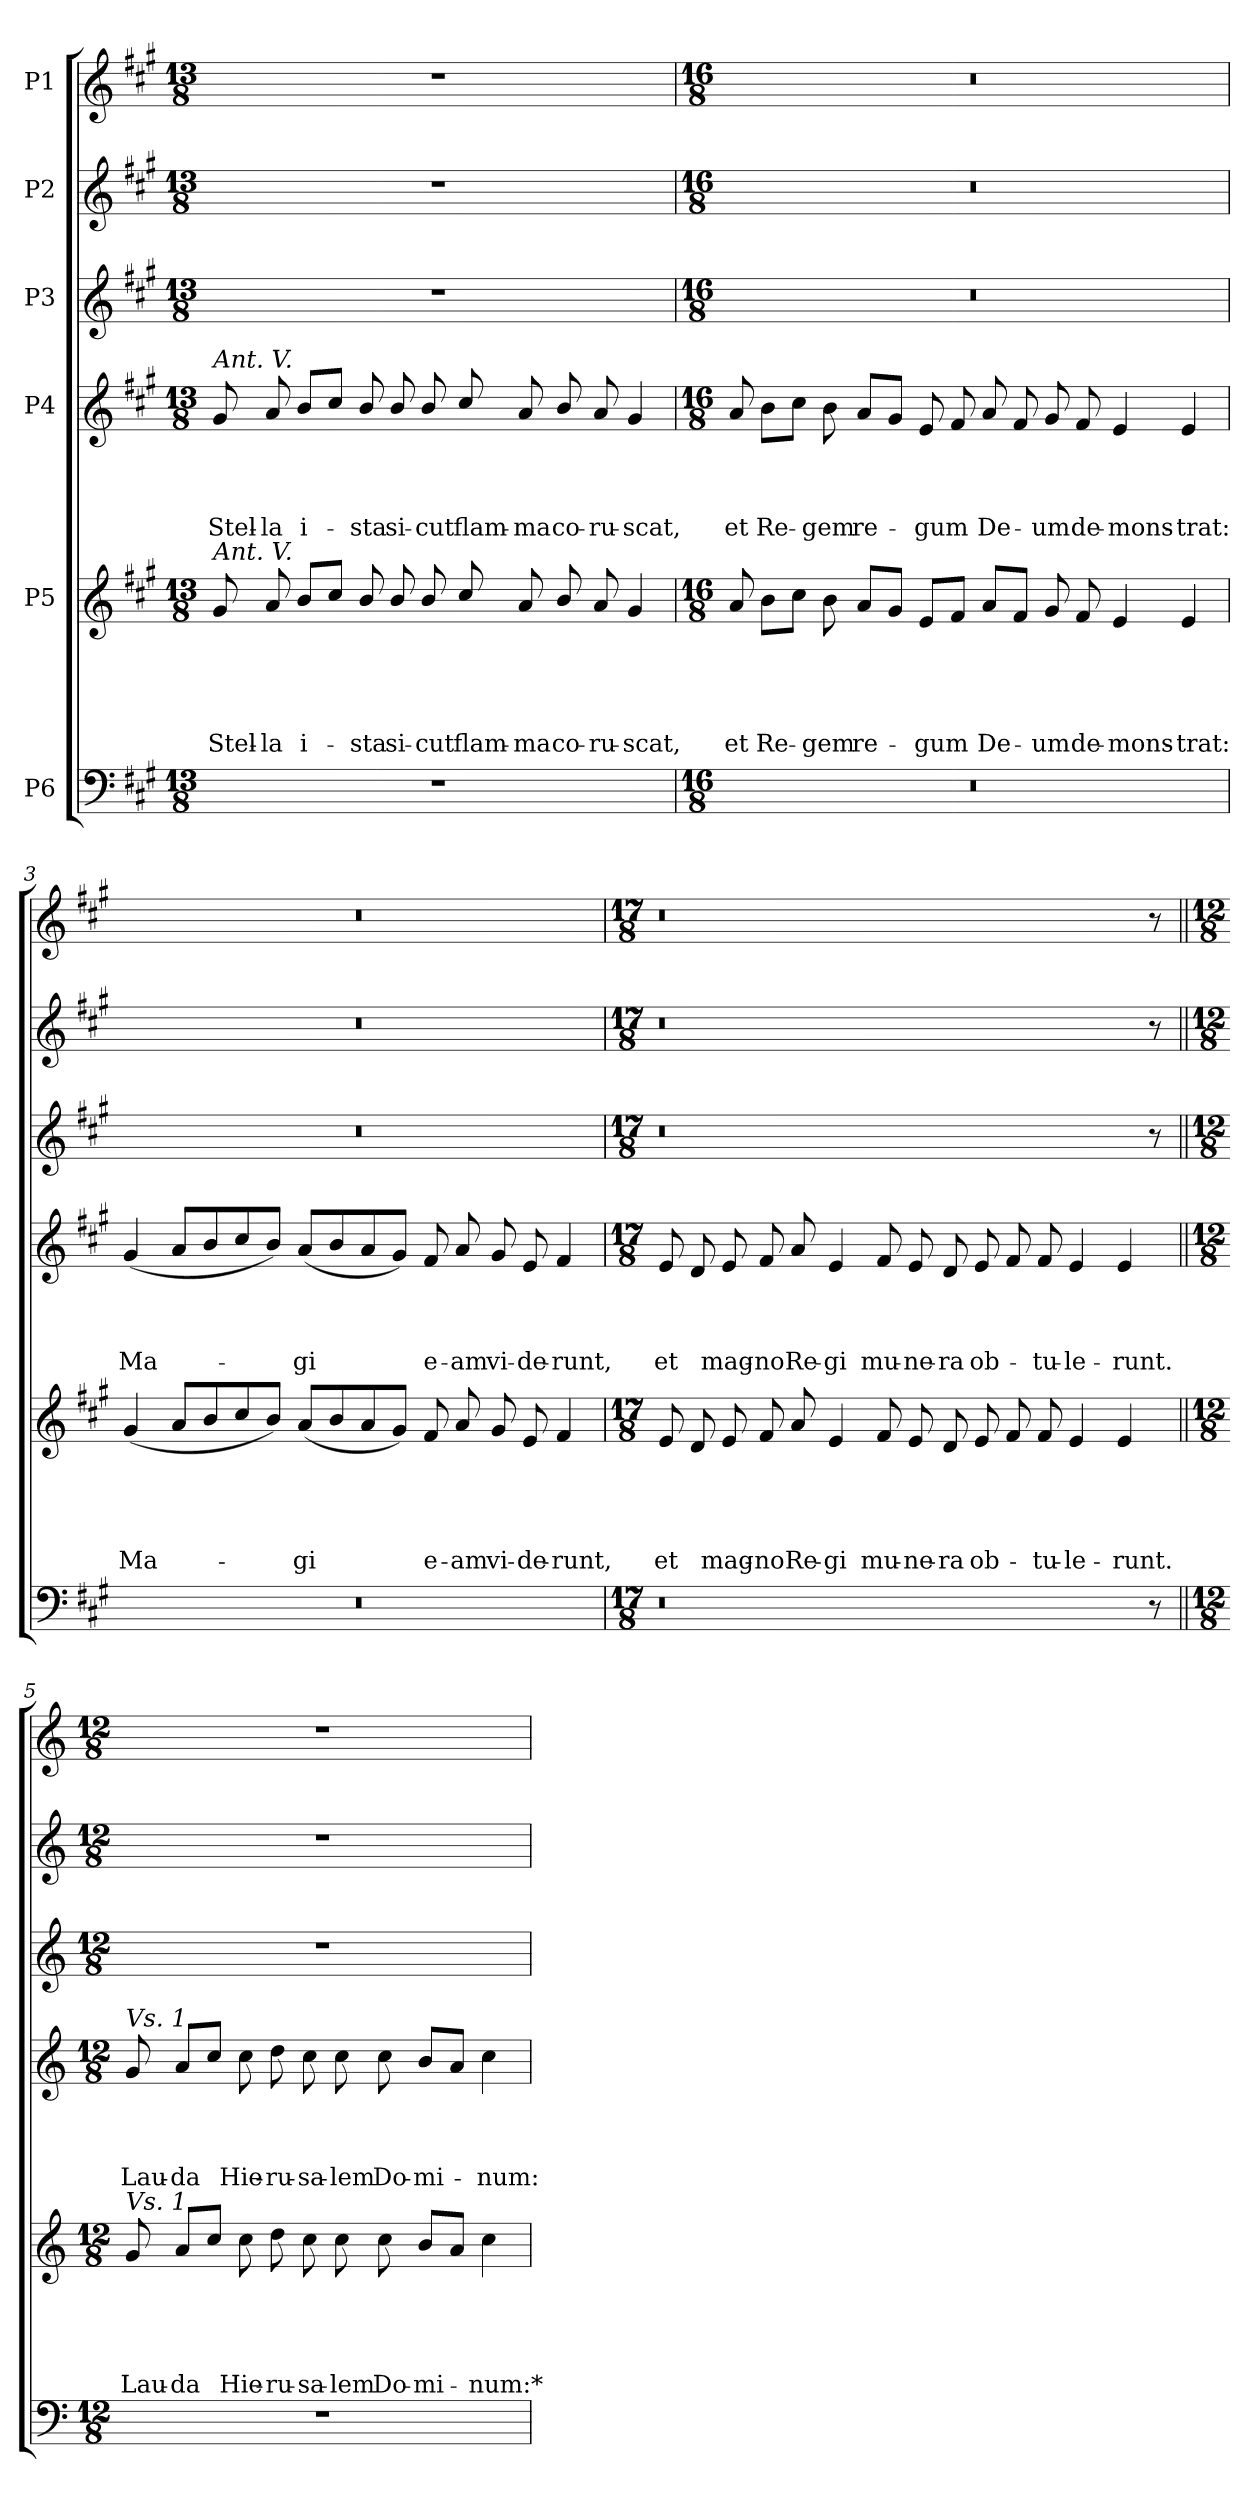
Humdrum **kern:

**kern	**kern	**text	**text	**text	**text	**text	**kern	**text	**text	**text	**text	**kern	**kern	**kern
*part6	*part5	*part5	*part5	*part5	*part5	*part5	*part4	*part4	*part4	*part4	*part4	*part3	*part2	*part1
*staff6	*staff5	*staff5	*staff5	*staff5	*staff5	*staff5	*staff4	*staff4	*staff4	*staff4	*staff4	*staff3	*staff2	*staff1
*I"P6	*I"P5	*	*	*	*	*	*I"P4	*	*	*	*	*I"P3	*I"P2	*I"P1
*clefF4	*clefG2	*	*	*	*	*	*clefG2	*	*	*	*	*clefG2	*clefG2	*clefG2
*	*ITrd7c12	*	*	*	*	*	*ITrd7c12	*	*	*	*	*	*	*
*k[f#c#g#]	*k[f#c#g#]	*	*	*	*	*	*k[f#c#g#]	*	*	*	*	*k[f#c#g#]	*k[f#c#g#]	*k[f#c#g#]
*A:	*A:	*	*	*	*	*	*A:	*	*	*	*	*A:	*A:	*A:
*M13/8	*M13/8	*	*	*	*	*	*M13/8	*	*	*	*	*M13/8	*M13/8	*M13/8
=1	=1	=1	=1	=1	=1	=1	=1	=1	=1	=1	=1	=1	=1	=1
!	!	!	!	!	!	!	!LO:TX:a:i:t=Ant. V.	!	!	!	!	!	!	!
!	!LO:TX:a:i:t=Ant. V.	!	!	!	!	!	!	!	!	!	!	!	!	!
!LO:N:vis=1	!	!	!	!	!	!LO:LY:b	!	!	!	!	!LO:LY:b	!LO:N:vis=1	!LO:N:vis=1	!LO:N:vis=1
8%13r	8G#/	.	.	.	.	Stel-	8G#/	.	.	.	Stel-	8%13r	8%13r	8%13r
!	!	!	!	!	!	!LO:LY:b	!	!	!	!	!LO:LY:b	!	!	!
.	8A/	.	.	.	.	-la	8A/	.	.	.	-la	.	.	.
!	!	!	!	!	!	!LO:LY:b	!	!	!	!	!LO:LY:b	!	!	!
.	8B/L	.	.	.	.	i-	8B/L	.	.	.	i-	.	.	.
.	8c#/J	.	.	.	.	.	8c#/J	.	.	.	.	.	.	.
!	!	!	!	!	!	!LO:LY:b	!	!	!	!	!LO:LY:b	!	!	!
.	8B/	.	.	.	.	-sta	8B/	.	.	.	-sta	.	.	.
!	!	!	!	!	!	!LO:LY:b	!	!	!	!	!LO:LY:b	!	!	!
.	8B/	.	.	.	.	si-	8B/	.	.	.	si-	.	.	.
!	!	!	!	!	!	!LO:LY:b	!	!	!	!	!LO:LY:b	!	!	!
.	8B/	.	.	.	.	-cut	8B/	.	.	.	-cut	.	.	.
!	!	!	!	!	!	!LO:LY:b	!	!	!	!	!LO:LY:b	!	!	!
.	8c#/	.	.	.	.	flam-	8c#/	.	.	.	flam-	.	.	.
!	!	!	!	!	!	!LO:LY:b	!	!	!	!	!LO:LY:b	!	!	!
.	8A/	.	.	.	.	-ma	8A/	.	.	.	-ma	.	.	.
!	!	!	!	!	!	!LO:LY:b	!	!	!	!	!LO:LY:b	!	!	!
.	8B/	.	.	.	.	co-	8B/	.	.	.	co-	.	.	.
!	!	!	!	!	!	!LO:LY:b	!	!	!	!	!LO:LY:b	!	!	!
.	8A/	.	.	.	.	-ru-	8A/	.	.	.	-ru-	.	.	.
!	!	!	!	!	!	!LO:LY:b	!	!	!	!	!LO:LY:b	!	!	!
.	4G#/	.	.	.	.	-scat,	4G#/	.	.	.	-scat,	.	.	.
=2	=2	=2	=2	=2	=2	=2	=2	=2	=2	=2	=2	=2	=2	=2
*M16/8	*M16/8	*	*	*	*	*	*M16/8	*	*	*	*	*M16/8	*M16/8	*M16/8
!LO:N:vis=1	!	!	!	!	!	!LO:LY:b	!	!	!	!	!LO:LY:b	!LO:N:vis=1	!LO:N:vis=1	!LO:N:vis=1
0r	8A/	.	.	.	.	et	8A/	.	.	.	et	0r	0r	0r
!	!	!	!	!	!	!LO:LY:b	!	!	!	!	!LO:LY:b	!	!	!
.	8B\L	.	.	.	.	Re-	8B\L	.	.	.	Re-	.	.	.
.	8c#\J	.	.	.	.	.	8c#\J	.	.	.	.	.	.	.
!	!	!	!	!	!	!LO:LY:b	!	!	!	!	!LO:LY:b	!	!	!
.	8B\	.	.	.	.	-gem	8B\	.	.	.	-gem	.	.	.
!	!	!	!	!	!	!LO:LY:b	!	!	!	!	!LO:LY:b	!	!	!
.	8A/L	.	.	.	.	re-	8A/L	.	.	.	re-	.	.	.
.	8G#/J	.	.	.	.	.	8G#/J	.	.	.	.	.	.	.
!	!	!	!	!	!	!LO:LY:b	!	!	!	!	!LO:LY:b	!	!	!
.	8E/L	.	.	.	.	-gum	8E/	.	.	.	-gum	.	.	.
.	8F#/J	.	.	.	.	.	8F#/	.	.	.	.	.	.	.
!	!	!	!	!	!	!LO:LY:b	!	!	!	!	!LO:LY:b	!	!	!
.	8A/L	.	.	.	.	De-	8A/	.	.	.	De-	.	.	.
.	8F#/J	.	.	.	.	.	8F#/	.	.	.	.	.	.	.
!	!	!	!	!	!	!LO:LY:b	!	!	!	!	!LO:LY:b	!	!	!
.	8G#/	.	.	.	.	-um	8G#/	.	.	.	-um	.	.	.
!	!	!	!	!	!	!LO:LY:b	!	!	!	!	!LO:LY:b	!	!	!
.	8F#/	.	.	.	.	de-	8F#/	.	.	.	de-	.	.	.
!	!	!	!	!	!	!LO:LY:b	!	!	!	!	!LO:LY:b	!	!	!
.	4E/	.	.	.	.	-mons-	4E/	.	.	.	-mons-	.	.	.
!	!	!	!	!	!	!LO:LY:b	!	!	!	!	!LO:LY:b	!	!	!
.	4E/	.	.	.	.	-trat:	4E/	.	.	.	-trat:	.	.	.
!!LO:LB:g=z
=3	=3	=3	=3	=3	=3	=3	=3	=3	=3	=3	=3	=3	=3	=3
!LO:N:vis=1	!	!	!	!	!	!LO:LY:b	!	!	!	!	!LO:LY:b	!LO:N:vis=1	!LO:N:vis=1	!LO:N:vis=1
0r	(<4G#/	.	.	.	.	Ma-	(<4G#/	.	.	.	Ma-	0r	0r	0r
.	8A/L	.	.	.	.	.	8A/L	.	.	.	.	.	.	.
.	8B/	.	.	.	.	.	8B/	.	.	.	.	.	.	.
.	8c#/	.	.	.	.	.	8c#/	.	.	.	.	.	.	.
.	8B/J)	.	.	.	.	.	8B/J)	.	.	.	.	.	.	.
!	!	!	!	!	!	!LO:LY:b	!	!	!	!	!LO:LY:b	!	!	!
.	(<8A/L	.	.	.	.	-gi	(<8A/L	.	.	.	-gi	.	.	.
.	8B/	.	.	.	.	.	8B/	.	.	.	.	.	.	.
.	8A/	.	.	.	.	.	8A/	.	.	.	.	.	.	.
.	8G#/J)	.	.	.	.	.	8G#/J)	.	.	.	.	.	.	.
!	!	!	!	!	!	!LO:LY:b	!	!	!	!	!LO:LY:b	!	!	!
.	8F#/	.	.	.	.	e-	8F#/	.	.	.	e-	.	.	.
!	!	!	!	!	!	!LO:LY:b	!	!	!	!	!LO:LY:b	!	!	!
.	8A/	.	.	.	.	-am	8A/	.	.	.	-am	.	.	.
!	!	!	!	!	!	!LO:LY:b	!	!	!	!	!LO:LY:b	!	!	!
.	8G#/	.	.	.	.	vi-	8G#/	.	.	.	vi-	.	.	.
!	!	!	!	!	!	!LO:LY:b	!	!	!	!	!LO:LY:b	!	!	!
.	8E/	.	.	.	.	-de-	8E/	.	.	.	-de-	.	.	.
!	!	!	!	!	!	!LO:LY:b	!	!	!	!	!LO:LY:b	!	!	!
.	4F#/	.	.	.	.	-runt,	4F#/	.	.	.	-runt,	.	.	.
=4	=4	=4	=4	=4	=4	=4	=4	=4	=4	=4	=4	=4	=4	=4
*M17/8	*M17/8	*	*	*	*	*	*M17/8	*	*	*	*	*M17/8	*M17/8	*M17/8
!	!	!	!	!	!	!LO:LY:b	!	!	!	!	!LO:LY:b	!	!	!
0r	8E/	.	.	.	.	et	8E/	.	.	.	et	0r	0r	0r
.	8D/	.	.	.	.	.	8D/	.	.	.	.	.	.	.
!	!	!	!	!	!	!LO:LY:b	!	!	!	!	!LO:LY:b	!	!	!
.	8E/	.	.	.	.	mag-	8E/	.	.	.	mag-	.	.	.
!	!	!	!	!	!	!LO:LY:b	!	!	!	!	!LO:LY:b	!	!	!
.	8F#/	.	.	.	.	-no	8F#/	.	.	.	-no	.	.	.
!	!	!	!	!	!	!LO:LY:b	!	!	!	!	!LO:LY:b	!	!	!
.	8A/	.	.	.	.	Re-	8A/	.	.	.	Re-	.	.	.
!	!	!	!	!	!	!LO:LY:b	!	!	!	!	!LO:LY:b	!	!	!
.	4E/	.	.	.	.	-gi	4E/	.	.	.	-gi	.	.	.
!	!	!	!	!	!	!LO:LY:b	!	!	!	!	!LO:LY:b	!	!	!
.	8F#/	.	.	.	.	mu-	8F#/	.	.	.	mu-	.	.	.
!	!	!	!	!	!	!LO:LY:b	!	!	!	!	!LO:LY:b	!	!	!
.	8E/	.	.	.	.	-ne-	8E/	.	.	.	-ne-	.	.	.
!	!	!	!	!	!	!LO:LY:b	!	!	!	!	!LO:LY:b	!	!	!
.	8D/	.	.	.	.	-ra	8D/	.	.	.	-ra	.	.	.
!	!	!	!	!	!	!LO:LY:b	!	!	!	!	!LO:LY:b	!	!	!
.	8E/	.	.	.	.	ob-	8E/	.	.	.	ob-	.	.	.
.	8F#/	.	.	.	.	.	8F#/	.	.	.	.	.	.	.
!	!	!	!	!	!	!LO:LY:b	!	!	!	!	!LO:LY:b	!	!	!
.	8F#/	.	.	.	.	-tu-	8F#/	.	.	.	-tu-	.	.	.
!	!	!	!	!	!	!LO:LY:b	!	!	!	!	!LO:LY:b	!	!	!
.	4E/	.	.	.	.	-le-	4E/	.	.	.	-le-	.	.	.
!	!	!	!	!	!	!LO:LY:b	!	!	!	!	!LO:LY:b	!	!	!
.	4E/	.	.	.	.	-runt.	4E/	.	.	.	-runt.	.	.	.
8r	.	.	.	.	.	.	.	.	.	.	.	8r	8r	8r
!!LO:PB:g=z
=5||	=5||	=5||	=5||	=5||	=5||	=5||	=5||	=5||	=5||	=5||	=5||	=5||	=5||	=5||
*k[]	*k[]	*	*	*	*	*	*k[]	*	*	*	*	*k[]	*k[]	*k[]
*C:	*C:	*	*	*	*	*	*C:	*	*	*	*	*C:	*C:	*C:
*M12/8	*M12/8	*	*	*	*	*	*M12/8	*	*	*	*	*M12/8	*M12/8	*M12/8
!	!	!	!	!	!	!	!LO:TX:a:i:t=Vs. 1.	!	!	!	!	!	!	!
!	!LO:TX:a:i:t=Vs. 1.	!	!	!	!	!	!	!	!	!	!	!	!	!
!	!	!	!	!	!	!LO:LY:b	!	!	!	!	!LO:LY:b	!	!	!
1.r	8G/	.	.	.	.	Lau-	8G/	.	.	.	Lau-	1.r	1.r	1.r
!	!	!	!	!	!	!LO:LY:b	!	!	!	!	!LO:LY:b	!	!	!
.	8A/L	.	.	.	.	-da	8A/L	.	.	.	-da	.	.	.
.	8c/J	.	.	.	.	.	8c/J	.	.	.	.	.	.	.
!	!	!	!	!	!	!LO:LY:b	!	!	!	!	!LO:LY:b	!	!	!
.	8c\	.	.	.	.	Hie-	8c\	.	.	.	Hie-	.	.	.
!	!	!	!	!	!	!LO:LY:b	!	!	!	!	!LO:LY:b	!	!	!
.	8d\	.	.	.	.	-ru-	8d\	.	.	.	-ru-	.	.	.
!	!	!	!	!	!	!LO:LY:b	!	!	!	!	!LO:LY:b	!	!	!
.	8c\	.	.	.	.	-sa-	8c\	.	.	.	-sa-	.	.	.
!	!	!	!	!	!	!LO:LY:b	!	!	!	!	!LO:LY:b	!	!	!
.	8c\	.	.	.	.	-lem	8c\	.	.	.	-lem	.	.	.
!	!	!	!	!	!	!LO:LY:b	!	!	!	!	!LO:LY:b	!	!	!
.	8c\	.	.	.	.	Do-	8c\	.	.	.	Do-	.	.	.
!	!	!	!	!	!	!LO:LY:b	!	!	!	!	!LO:LY:b	!	!	!
.	8B/L	.	.	.	.	-mi-	8B/L	.	.	.	-mi-	.	.	.
.	8A/J	.	.	.	.	.	8A/J	.	.	.	.	.	.	.
!	!	!	!	!	!	!LO:LY:b	!	!	!	!	!LO:LY:b	!	!	!
.	4c\	.	.	.	.	-num:*	4c\	.	.	.	-num:	.	.	.
=	=	=	=	=	=	=	=	=	=	=	=	=	=	=
*-	*-	*-	*-	*-	*-	*-	*-	*-	*-	*-	*-	*-	*-	*-
